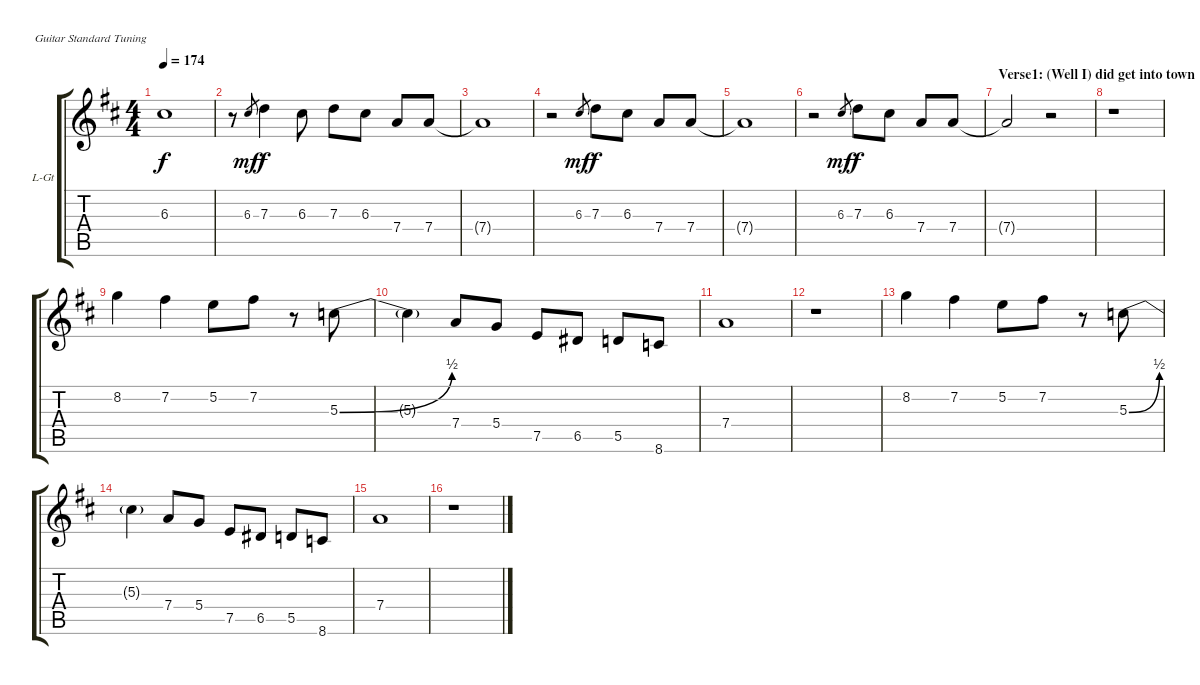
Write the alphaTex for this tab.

\bracketExtendMode groupsimilarinstruments
\firstSystemTrackNameOrientation horizontal
\otherSystemsTrackNameOrientation horizontal
\track ("Lead Guitar" "L-Gt") {instrument electricguitarclean}
\staff {score tabs}
\tuning (E4 B3 G3 D3 A2 E2)
\ts (4 4)
\tempo 174
\clef g2
\ks d
6.3{t}.1{dy f} |
r.8 6.3.8{gr dy mf} 7.3.4{dy f} 6.3.8 7.3.8 6.3.8 7.4.8 7.4.8 |
7.4{t}.1 |
r.2 6.3.8{gr dy mf} 7.3.8{dy f} 6.3.8 7.4.8 7.4.8 |
7.4{t}.1 |
r.2 6.3.8{gr dy mf} 7.3.8{dy f} 6.3.8 7.4.8 7.4.8 |
\section ("" "Verse1: (Well I) did get into town")
7.4{t}.2 r.2 |
r.1 |
8.2.4 7.2.4 5.2.8 7.2.8 r.8 5.3{be (bend 16.2 0 59.4 2)}.8 |
5.3{t}.4 7.4.8 5.4.8 7.5.8 6.5.8 5.5.8 8.6.8 |
7.4.1 |
r.1 |
8.2.4 7.2.4 5.2.8 7.2.8 r.8 5.3{be (bend 16.2 0 59.4 2)}.8 |
5.3{t}.4 7.4.8 5.4.8 7.5.8 6.5.8 5.5.8 8.6.8 |
7.4.1 |
r.1
